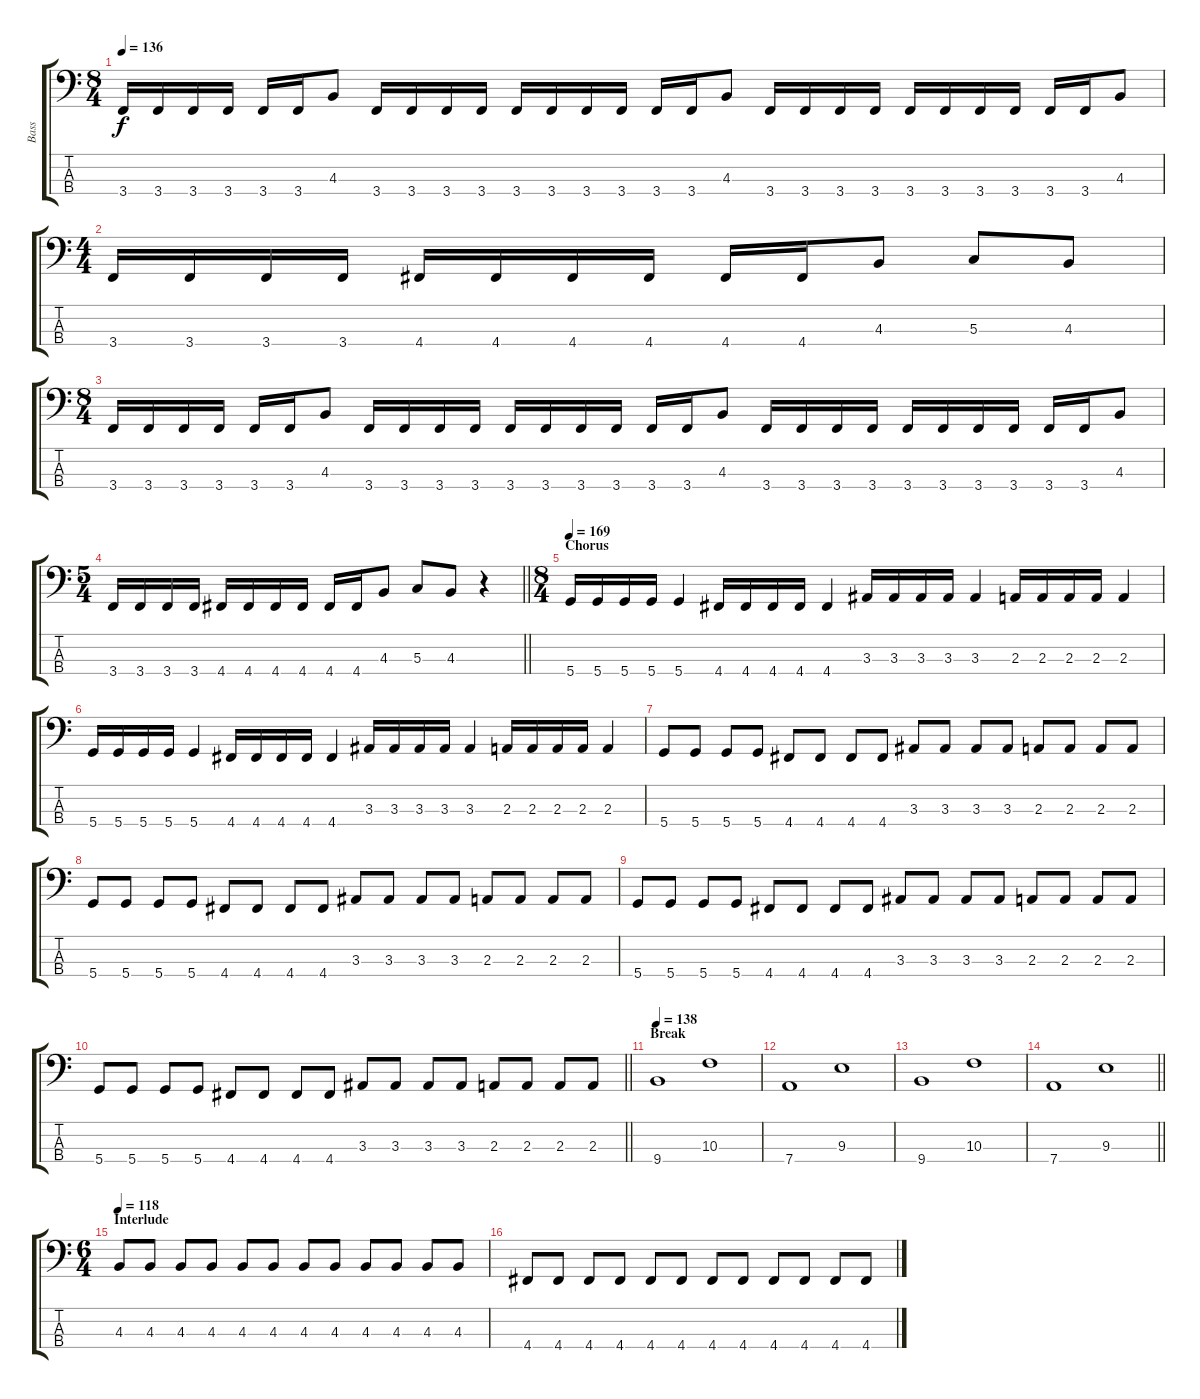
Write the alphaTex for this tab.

\track ("Bass" "Bass") {instrument electricbassfinger}
\staff {score tabs}
\tuning (F2 C2 G1 D1) {hide}
\ts (8 4)
\tempo 136
\clef f4
\ks c
3.4.16{dy f} 3.4.16 3.4.16 3.4.16 3.4.16 3.4.16 4.3.8 3.4.16 3.4.16 3.4.16 3.4.16 3.4.16 3.4.16 3.4.16 3.4.16 3.4.16 3.4.16 4.3.8 3.4.16 3.4.16 3.4.16 3.4.16 3.4.16 3.4.16 3.4.16 3.4.16 3.4.16 3.4.16 4.3.8 |
\ts (4 4)
3.4.16 3.4.16 3.4.16 3.4.16 4.4.16 4.4.16 4.4.16 4.4.16 4.4.16 4.4.16 4.3.8 5.3.8 4.3.8 |
\ts (8 4)
3.4.16 3.4.16 3.4.16 3.4.16 3.4.16 3.4.16 4.3.8 3.4.16 3.4.16 3.4.16 3.4.16 3.4.16 3.4.16 3.4.16 3.4.16 3.4.16 3.4.16 4.3.8 3.4.16 3.4.16 3.4.16 3.4.16 3.4.16 3.4.16 3.4.16 3.4.16 3.4.16 3.4.16 4.3.8 |
\ts (5 4)
\barLineRight lightlight
3.4.16 3.4.16 3.4.16 3.4.16 4.4.16 4.4.16 4.4.16 4.4.16 4.4.16 4.4.16 4.3.8 5.3.8 4.3.8 r.4 |
\ts (8 4)
\section ("" "Chorus")
\tempo 169
5.4.16 5.4.16 5.4.16 5.4.16 5.4.4 4.4.16 4.4.16 4.4.16 4.4.16 4.4.4 3.3.16 3.3.16 3.3.16 3.3.16 3.3.4 2.3.16 2.3.16 2.3.16 2.3.16 2.3.4 |
5.4.16 5.4.16 5.4.16 5.4.16 5.4.4 4.4.16 4.4.16 4.4.16 4.4.16 4.4.4 3.3.16 3.3.16 3.3.16 3.3.16 3.3.4 2.3.16 2.3.16 2.3.16 2.3.16 2.3.4 |
5.4.8 5.4.8 5.4.8 5.4.8 4.4.8 4.4.8 4.4.8 4.4.8 3.3.8 3.3.8 3.3.8 3.3.8 2.3.8 2.3.8 2.3.8 2.3.8 |
5.4.8 5.4.8 5.4.8 5.4.8 4.4.8 4.4.8 4.4.8 4.4.8 3.3.8 3.3.8 3.3.8 3.3.8 2.3.8 2.3.8 2.3.8 2.3.8 |
5.4.8 5.4.8 5.4.8 5.4.8 4.4.8 4.4.8 4.4.8 4.4.8 3.3.8 3.3.8 3.3.8 3.3.8 2.3.8 2.3.8 2.3.8 2.3.8 |
\barLineRight lightlight
5.4.8 5.4.8 5.4.8 5.4.8 4.4.8 4.4.8 4.4.8 4.4.8 3.3.8 3.3.8 3.3.8 3.3.8 2.3.8 2.3.8 2.3.8 2.3.8 |
\section ("" "Break")
\tempo 138
9.4.1 10.3.1 |
7.4.1 9.3.1 |
9.4.1 10.3.1 |
\barLineRight lightlight
7.4.1 9.3.1 |
\ts (6 4)
\section ("" "Interlude")
\tempo 118
4.3.8 4.3.8 4.3.8 4.3.8 4.3.8 4.3.8 4.3.8 4.3.8 4.3.8 4.3.8 4.3.8 4.3.8 |
4.4.8 4.4.8 4.4.8 4.4.8 4.4.8 4.4.8 4.4.8 4.4.8 4.4.8 4.4.8 4.4.8 4.4.8
